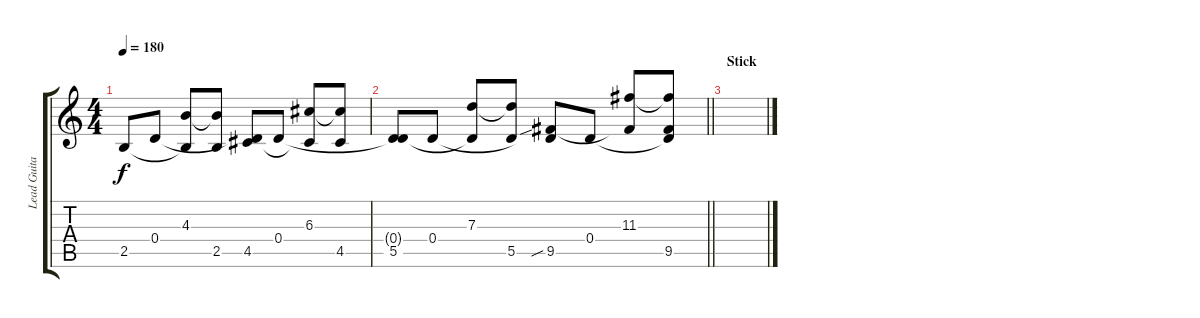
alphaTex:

\track ("Lead Guitar" "Lead Guita") {instrument distortionguitar}
\staff {score tabs}
\tuning (E4 B3 G3 D3 A2 E2) {hide}
\ts (4 4)
\tempo 180
\clef g2
\ks c
2.5.8{dy f} 0.4.8 (4.3 2.5{t}).8 (4.3{t} 2.5).8 (0.4{t} 4.5).8 0.4.8 (6.3 4.5{t}).8 (6.3{t} 4.5).8 |
\barLineRight lightlight
(0.4{t} 5.5).8 0.4.8 (7.3 5.5{t}).8 (7.3{t} 5.5).8 (0.4{t} 9.5{sib}).8 0.4.8 (11.3 9.5{t}).8 (11.3{t} 0.4{t} 9.5).8 |
\section ("" "Stick")
